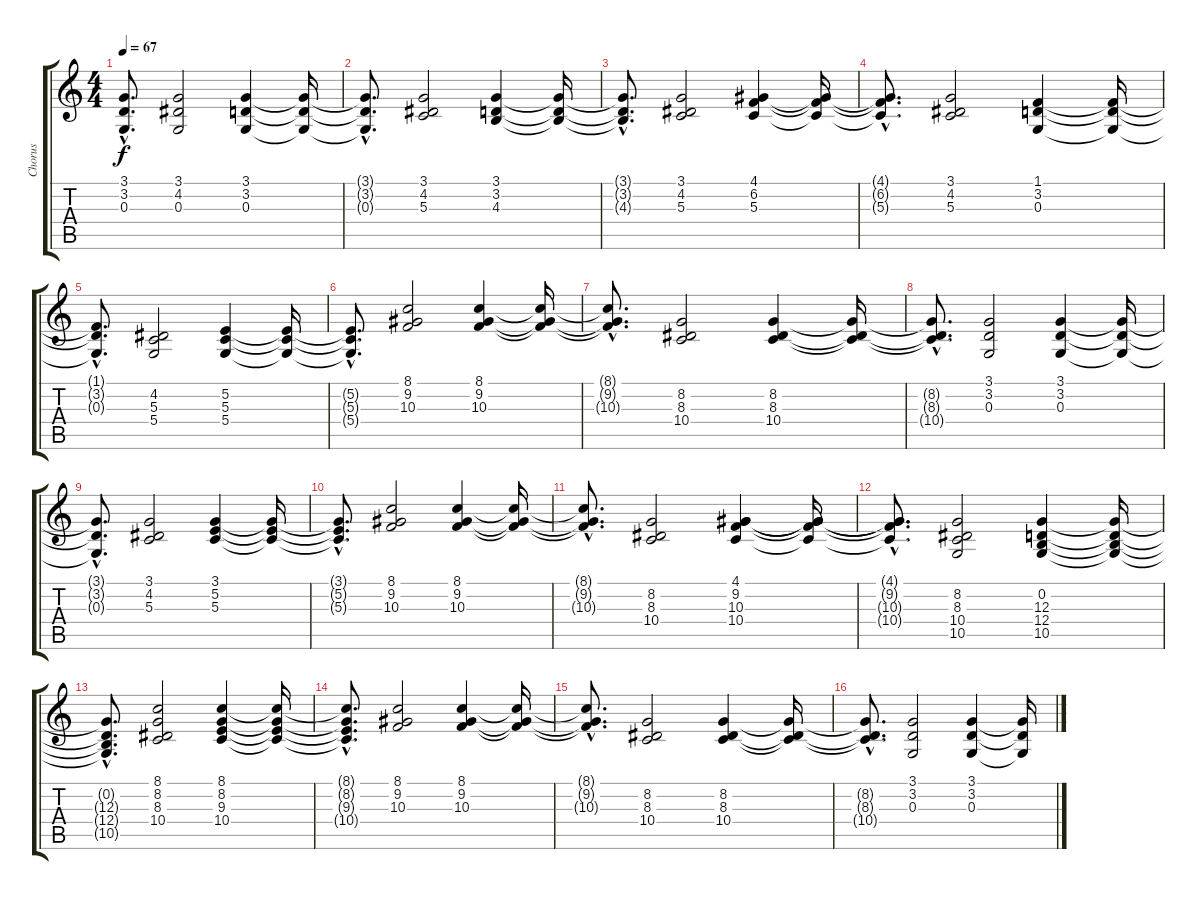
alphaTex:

\track ("Chorus" "Chorus") {instrument choiraahs}
\staff {score tabs}
\tuning (E4 B3 G3 D3 A2 E2) {hide}
\ts (4 4)
\tempo 67
\clef g2
\ks c
(3.1{hac t} 3.2{hac t} 0.3{hac t}).8{d dy f} (3.1 4.2 0.3).2 (3.1 3.2 0.3).4 (3.1{t} 3.2{t} 0.3{t}).16 |
(3.1{hac t} 3.2{hac t} 0.3{hac t}).8{d} (3.1 4.2 5.3).2 (3.1 3.2 4.3).4 (3.1{t} 3.2{t} 4.3{t}).16 |
(3.1{hac t} 3.2{hac t} 4.3{hac t}).8{d} (3.1 4.2 5.3).2 (4.1 6.2 5.3).4 (4.1{t} 6.2{t} 5.3{t}).16 |
(4.1{hac t} 6.2{hac t} 5.3{hac t}).8{d} (3.1 4.2 5.3).2 (1.1 3.2 0.3).4 (1.1{t} 3.2{t} 0.3{t}).16 |
(1.1{hac t} 3.2{hac t} 0.3{hac t}).8{d} (4.2 5.3 5.4).2 (5.2 5.3 5.4).4 (5.2{t} 5.3{t} 5.4{t}).16 |
(5.2{hac t} 5.3{hac t} 5.4{hac t}).8{d} (8.1 9.2 10.3).2 (8.1 9.2 10.3).4 (8.1{t} 9.2{t} 10.3{t}).16 |
(8.1{hac t} 9.2{hac t} 10.3{hac t}).8{d} (8.2 8.3 10.4).2 (8.2 8.3 10.4).4 (8.2{t} 8.3{t} 10.4{t}).16 |
(8.2{hac t} 8.3{hac t} 10.4{hac t}).8{d} (3.1 3.2 0.3).2 (3.1 3.2 0.3).4 (3.1{t} 3.2{t} 0.3{t}).16 |
(3.1{hac t} 3.2{hac t} 0.3{hac t}).8{d} (3.1 4.2 5.3).2 (3.1 5.2 5.3).4 (3.1{t} 5.2{t} 5.3{t}).16 |
(3.1{hac t} 5.2{hac t} 5.3{hac t}).8{d} (8.1 9.2 10.3).2 (8.1 9.2 10.3).4 (8.1{t} 9.2{t} 10.3{t}).16 |
(8.1{hac t} 9.2{hac t} 10.3{hac t}).8{d} (8.2 8.3 10.4).2 (4.1 9.2 10.3 10.4).4 (4.1{t} 9.2{t} 10.3{t} 10.4{t}).16 |
(4.1{hac t} 9.2{hac t} 10.3{hac t} 10.4{hac t}).8{d} (8.2 8.3 10.4 10.5).2 (0.2 12.3 12.4 10.5).4 (0.2{t} 12.3{t} 12.4{t} 10.5{t}).16 |
(0.2{hac t} 12.3{hac t} 12.4{hac t} 10.5{hac t}).8{d} (8.1 8.2 8.3 10.4).2 (8.1 8.2 9.3 10.4).4 (8.1{t} 8.2{t} 9.3{t} 10.4{t}).16 |
(8.1{hac t} 8.2{hac t} 9.3{hac t} 10.4{hac t}).8{d} (8.1 9.2 10.3).2 (8.1 9.2 10.3).4 (8.1{t} 9.2{t} 10.3{t}).16 |
(8.1{hac t} 9.2{hac t} 10.3{hac t}).8{d} (8.2 8.3 10.4).2 (8.2 8.3 10.4).4 (8.2{t} 8.3{t} 10.4{t}).16 |
(8.2{hac t} 8.3{hac t} 10.4{hac t}).8{d} (3.1 3.2 0.3).2 (3.1 3.2 0.3).4 (3.1{t} 3.2{t} 0.3{t}).16
